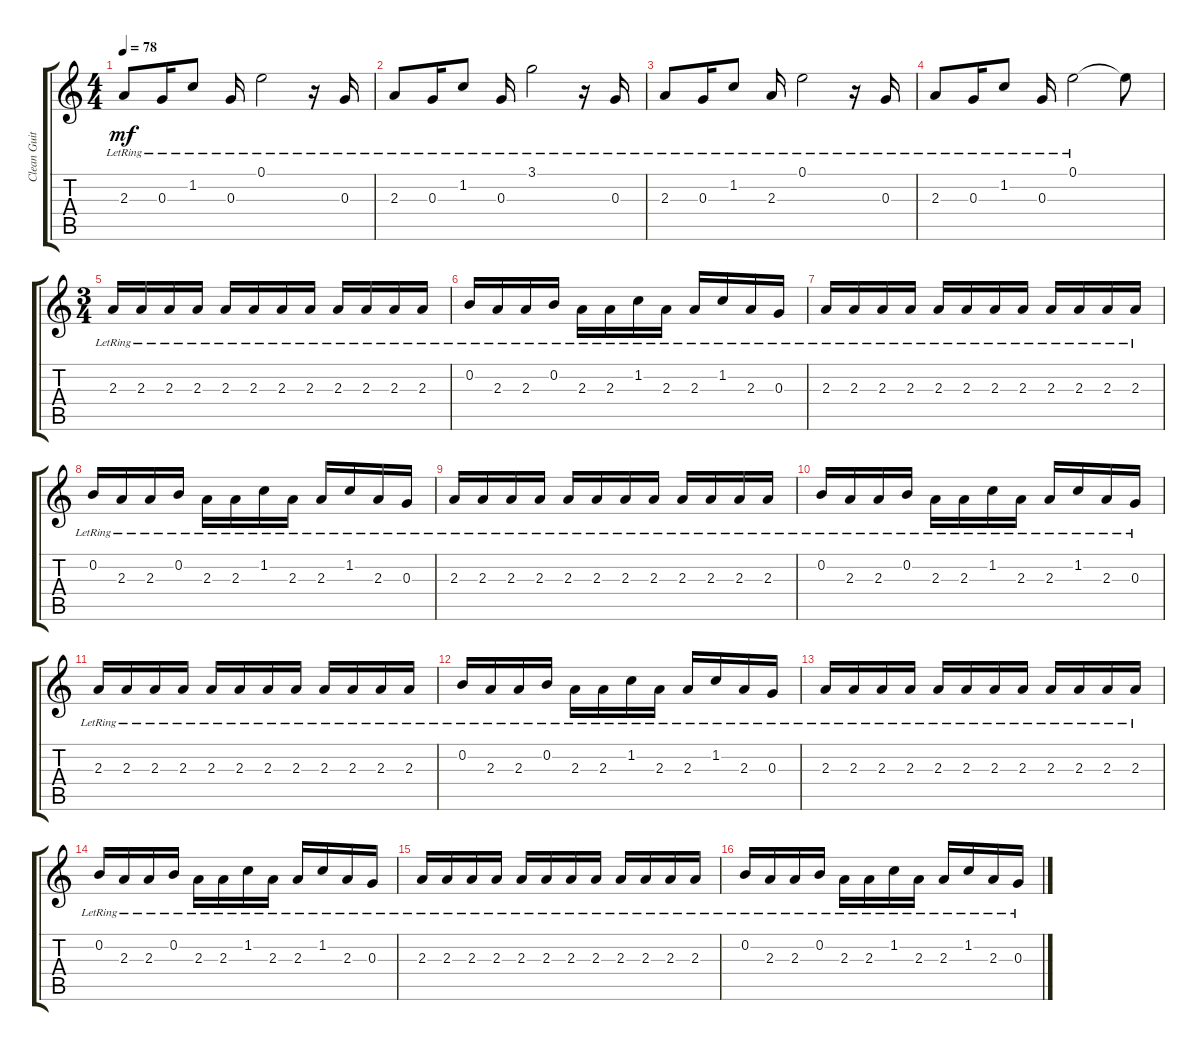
\track ("Clean Guitar 1" "Clean Guit") {instrument electricguitarjazz}
\staff {score tabs}
\tuning (E4 B3 G3 D3 A2 D2) {hide}
\ts (4 4)
\tempo 78
\clef g2
\ks c
2.3{lr}.8{dy mf} 0.3{lr}.16 1.2{lr}.8 0.3{lr}.16 0.1{lr}.2 r.16 0.3{lr}.16 |
2.3{lr}.8 0.3{lr}.16 1.2{lr}.8 0.3{lr}.16 3.1{lr}.2 r.16 0.3{lr}.16 |
2.3{lr}.8 0.3{lr}.16 1.2{lr}.8 2.3{lr}.16 0.1{lr}.2 r.16 0.3{lr}.16 |
2.3{lr}.8 0.3{lr}.16 1.2{lr}.8 0.3{lr}.16 0.1{lr}.2 0.1{t}.8 |
\ts (3 4)
2.3{lr}.16 2.3{lr}.16 2.3{lr}.16 2.3{lr}.16 2.3{lr}.16 2.3{lr}.16 2.3{lr}.16 2.3{lr}.16 2.3{lr}.16 2.3{lr}.16 2.3{lr}.16 2.3{lr}.16 |
0.2{lr}.16 2.3{lr}.16 2.3{lr}.16 0.2{lr}.16 2.3{lr}.16 2.3{lr}.16 1.2{lr}.16 2.3{lr}.16 2.3{lr}.16 1.2{lr}.16 2.3{lr}.16 0.3{lr}.16 |
2.3{lr}.16 2.3{lr}.16 2.3{lr}.16 2.3{lr}.16 2.3{lr}.16 2.3{lr}.16 2.3{lr}.16 2.3{lr}.16 2.3{lr}.16 2.3{lr}.16 2.3{lr}.16 2.3{lr}.16 |
0.2{lr}.16 2.3{lr}.16 2.3{lr}.16 0.2{lr}.16 2.3{lr}.16 2.3{lr}.16 1.2{lr}.16 2.3{lr}.16 2.3{lr}.16 1.2{lr}.16 2.3{lr}.16 0.3{lr}.16 |
2.3{lr}.16 2.3{lr}.16 2.3{lr}.16 2.3{lr}.16 2.3{lr}.16 2.3{lr}.16 2.3{lr}.16 2.3{lr}.16 2.3{lr}.16 2.3{lr}.16 2.3{lr}.16 2.3{lr}.16 |
0.2{lr}.16 2.3{lr}.16 2.3{lr}.16 0.2{lr}.16 2.3{lr}.16 2.3{lr}.16 1.2{lr}.16 2.3{lr}.16 2.3{lr}.16 1.2{lr}.16 2.3{lr}.16 0.3{lr}.16 |
2.3{lr}.16 2.3{lr}.16 2.3{lr}.16 2.3{lr}.16 2.3{lr}.16 2.3{lr}.16 2.3{lr}.16 2.3{lr}.16 2.3{lr}.16 2.3{lr}.16 2.3{lr}.16 2.3{lr}.16 |
0.2{lr}.16 2.3{lr}.16 2.3{lr}.16 0.2{lr}.16 2.3{lr}.16 2.3{lr}.16 1.2{lr}.16 2.3{lr}.16 2.3{lr}.16 1.2{lr}.16 2.3{lr}.16 0.3{lr}.16 |
2.3{lr}.16 2.3{lr}.16 2.3{lr}.16 2.3{lr}.16 2.3{lr}.16 2.3{lr}.16 2.3{lr}.16 2.3{lr}.16 2.3{lr}.16 2.3{lr}.16 2.3{lr}.16 2.3{lr}.16 |
0.2{lr}.16 2.3{lr}.16 2.3{lr}.16 0.2{lr}.16 2.3{lr}.16 2.3{lr}.16 1.2{lr}.16 2.3{lr}.16 2.3{lr}.16 1.2{lr}.16 2.3{lr}.16 0.3{lr}.16 |
2.3{lr}.16 2.3{lr}.16 2.3{lr}.16 2.3{lr}.16 2.3{lr}.16 2.3{lr}.16 2.3{lr}.16 2.3{lr}.16 2.3{lr}.16 2.3{lr}.16 2.3{lr}.16 2.3{lr}.16 |
0.2{lr}.16 2.3{lr}.16 2.3{lr}.16 0.2{lr}.16 2.3{lr}.16 2.3{lr}.16 1.2{lr}.16 2.3{lr}.16 2.3{lr}.16 1.2{lr}.16 2.3{lr}.16 0.3{lr}.16
